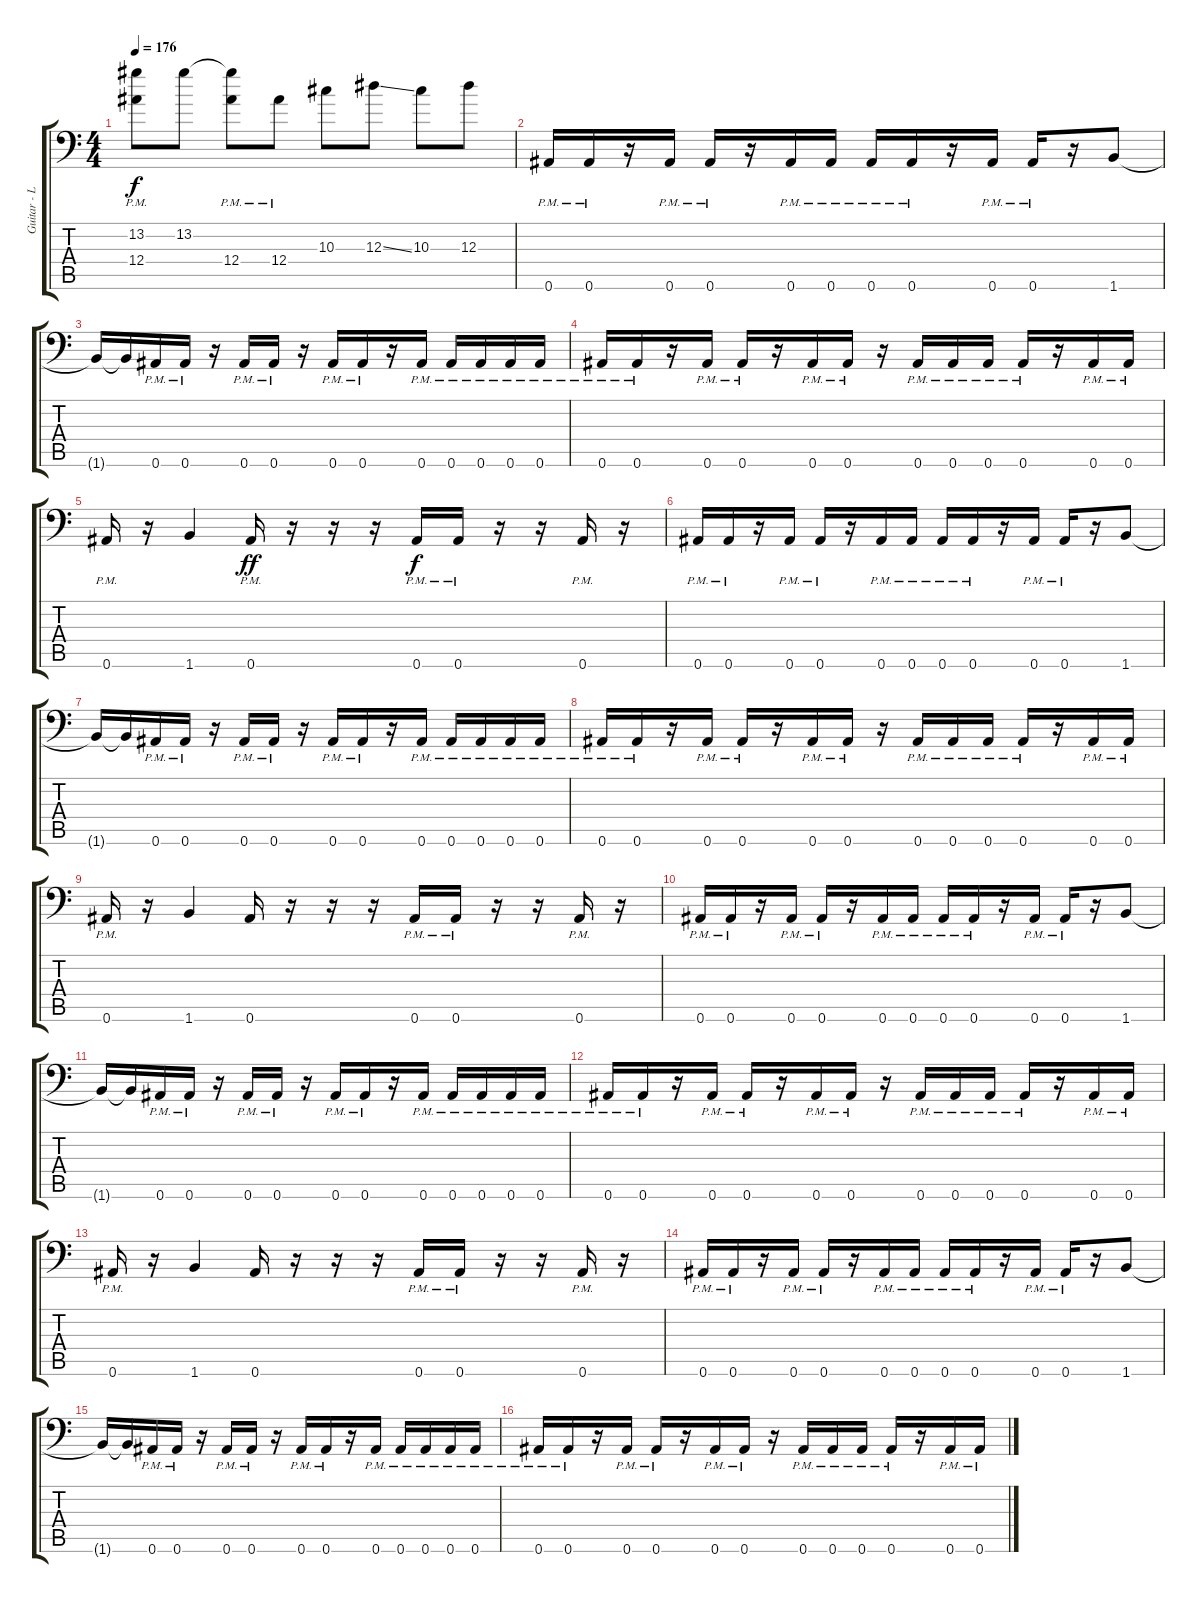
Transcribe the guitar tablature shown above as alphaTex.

\track ("Guitar - Left" "Guitar - L") {instrument distortionguitar}
\staff {score tabs}
\tuning (C4 G3 Eb3 Bb2 F2 Bb1) {hide}
\ts (4 4)
\tempo 176
\clef f4
\ks c
(13.2{t} 12.4{pm}).8{dy f} 13.2.8 (13.2{t} 12.4{pm}).8 12.4{pm}.8 10.3.8 12.3{ss}.8 10.3.8 12.3.8 |
0.6{pm}.16 0.6{pm}.16 r.16 0.6{pm}.16 0.6{pm}.16 r.16 0.6{pm}.16 0.6{pm}.16 0.6{pm}.16 0.6{pm}.16 r.16 0.6{pm}.16 0.6{pm}.16 r.16 1.6.8 |
1.6{t}.16 1.6{t}.16 0.6{pm}.16 0.6{pm}.16 r.16 0.6{pm}.16 0.6{pm}.16 r.16 0.6{pm}.16 0.6{pm}.16 r.16 0.6{pm}.16 0.6{pm}.16 0.6{pm}.16 0.6{pm}.16 0.6{pm}.16 |
0.6{pm}.16 0.6{pm}.16 r.16 0.6{pm}.16 0.6{pm}.16 r.16 0.6{pm}.16 0.6{pm}.16 r.16 0.6{pm}.16 0.6{pm}.16 0.6{pm}.16 0.6{pm}.16 r.16 0.6{pm}.16 0.6{pm}.16 |
0.6{pm}.16 r.16 1.6.4 0.6{pm}.16{dy ff} r.16 r.16 r.16 0.6{pm}.16{dy f} 0.6{pm}.16 r.16 r.16 0.6{pm}.16 r.16 |
0.6{pm}.16 0.6{pm}.16 r.16 0.6{pm}.16 0.6{pm}.16 r.16 0.6{pm}.16 0.6{pm}.16 0.6{pm}.16 0.6{pm}.16 r.16 0.6{pm}.16 0.6{pm}.16 r.16 1.6.8 |
1.6{t}.16 1.6{t}.16 0.6{pm}.16 0.6{pm}.16 r.16 0.6{pm}.16 0.6{pm}.16 r.16 0.6{pm}.16 0.6{pm}.16 r.16 0.6{pm}.16 0.6{pm}.16 0.6{pm}.16 0.6{pm}.16 0.6{pm}.16 |
0.6{pm}.16 0.6{pm}.16 r.16 0.6{pm}.16 0.6{pm}.16 r.16 0.6{pm}.16 0.6{pm}.16 r.16 0.6{pm}.16 0.6{pm}.16 0.6{pm}.16 0.6{pm}.16 r.16 0.6{pm}.16 0.6{pm}.16 |
0.6{pm}.16 r.16 1.6.4 0.6.16 r.16 r.16 r.16 0.6{pm}.16 0.6{pm}.16 r.16 r.16 0.6{pm}.16 r.16 |
0.6{pm}.16 0.6{pm}.16 r.16 0.6{pm}.16 0.6{pm}.16 r.16 0.6{pm}.16 0.6{pm}.16 0.6{pm}.16 0.6{pm}.16 r.16 0.6{pm}.16 0.6{pm}.16 r.16 1.6.8 |
1.6{t}.16 1.6{t}.16 0.6{pm}.16 0.6{pm}.16 r.16 0.6{pm}.16 0.6{pm}.16 r.16 0.6{pm}.16 0.6{pm}.16 r.16 0.6{pm}.16 0.6{pm}.16 0.6{pm}.16 0.6{pm}.16 0.6{pm}.16 |
0.6{pm}.16 0.6{pm}.16 r.16 0.6{pm}.16 0.6{pm}.16 r.16 0.6{pm}.16 0.6{pm}.16 r.16 0.6{pm}.16 0.6{pm}.16 0.6{pm}.16 0.6{pm}.16 r.16 0.6{pm}.16 0.6{pm}.16 |
0.6{pm}.16 r.16 1.6.4 0.6.16 r.16 r.16 r.16 0.6{pm}.16 0.6{pm}.16 r.16 r.16 0.6{pm}.16 r.16 |
0.6{pm}.16 0.6{pm}.16 r.16 0.6{pm}.16 0.6{pm}.16 r.16 0.6{pm}.16 0.6{pm}.16 0.6{pm}.16 0.6{pm}.16 r.16 0.6{pm}.16 0.6{pm}.16 r.16 1.6.8 |
1.6{t}.16 1.6{t}.16 0.6{pm}.16 0.6{pm}.16 r.16 0.6{pm}.16 0.6{pm}.16 r.16 0.6{pm}.16 0.6{pm}.16 r.16 0.6{pm}.16 0.6{pm}.16 0.6{pm}.16 0.6{pm}.16 0.6{pm}.16 |
0.6{pm}.16 0.6{pm}.16 r.16 0.6{pm}.16 0.6{pm}.16 r.16 0.6{pm}.16 0.6{pm}.16 r.16 0.6{pm}.16 0.6{pm}.16 0.6{pm}.16 0.6{pm}.16 r.16 0.6{pm}.16 0.6{pm}.16
